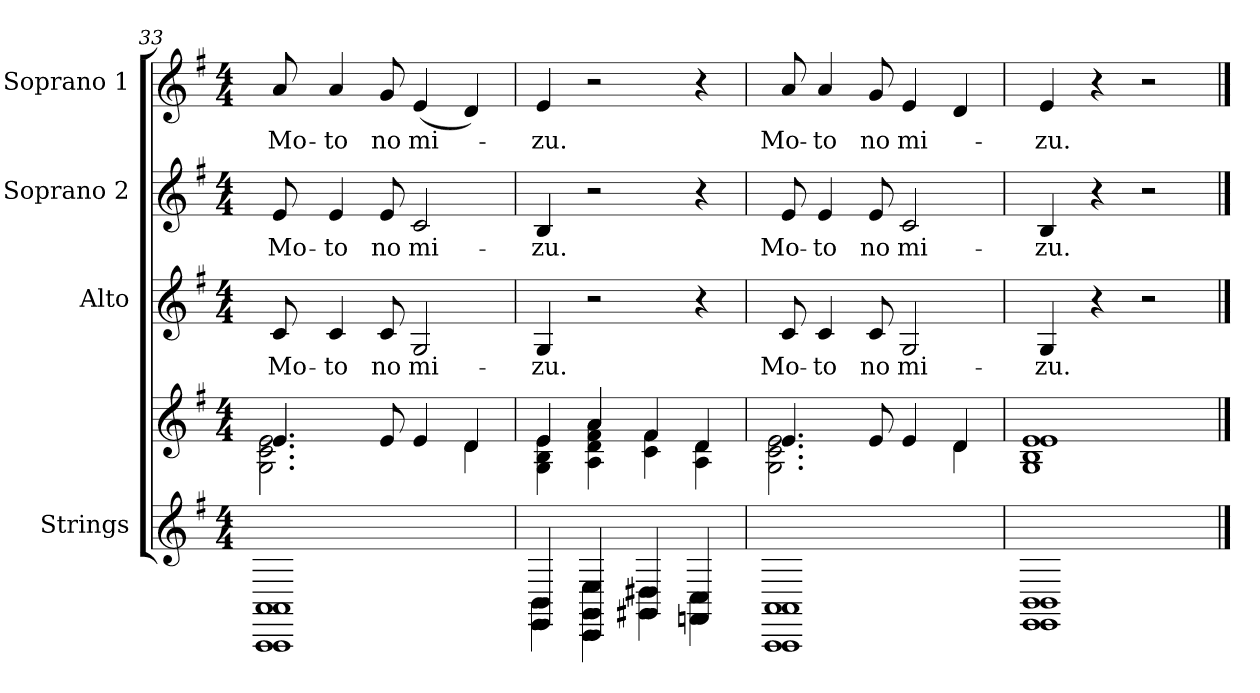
**kern	**kern	**kern	**text	**kern	**text	**kern	**text
*part4	*part4	*part3	*part3	*part2	*part2	*part1	*part1
*staff5	*staff4	*staff3	*staff3	*staff2	*staff2	*staff1	*staff1
*I"Strings	*	*I"Alto	*	*I"Soprano 2	*	*I"Soprano 1	*
*I'Str	*	*	*	*I'S2	*	*I'S1	*
!!LO:LB:g=z
*clefG2	*clefG2	*clefG2	*	*clefG2	*	*clefG2	*
*k[f#]	*k[f#]	*k[f#]	*	*k[f#]	*	*k[f#]	*
*G:	*G:	*G:	*	*G:	*	*G:	*
*M4/4	*M4/4	*M4/4	*	*M4/4	*	*M4/4	*
=33	=33	=33	=33	=33	=33	=33	=33
*^	*^	*	*	*	*	*	*
!	!	!	!	!	!LO:LY:b	!	!LO:LY:b	!	!LO:LY:b
1AAA/ 1AA/	1AAA\ 1AA\	4.e/	2.G\ 2.c\ 2.e\	8c	Mo-	8e	Mo-	8a	Mo-
!	!	!	!	!	!LO:LY:b	!	!LO:LY:b	!	!LO:LY:b
.	.	.	.	4c	-to	4e	-to	4a	-to
!	!	!	!	!	!LO:LY:b	!	!LO:LY:b	!	!LO:LY:b
.	.	8e/	.	8c	no	8e	no	8g	no
!	!	!	!	!	!LO:LY:b	!	!LO:LY:b	!	!LO:LY:b
.	.	4e/	.	2G	mi-	2c	mi-	(<4e	mi-
.	.	4d/	4d\	.	.	.	.	4d)	.
=34	=34	=34	=34	=34	=34	=34	=34	=34	=34
!	!	!	!	!	!LO:LY:b	!	!LO:LY:b	!	!LO:LY:b
4EE/ 4BB/	4EE\ 4BB\	4e/	4G\ 4B\ 4e\	4G	-zu.	4B	-zu.	4e	-zu.
4CC/ 4GG/ 4E/	4CC\ 4GG\ 4E\	4a/	4A\ 4d\ 4f#\ 4a\	2r	.	2r	.	2r	.
4GG#X/ 4D#X/	4GG#X\ 4D#X\	4f#/	4c\ 4f#\	.	.	.	.	.	.
4FFn/ 4C/	4FFn\ 4C\	4d/	4A\ 4d\	4r	.	4r	.	4r	.
=35	=35	=35	=35	=35	=35	=35	=35	=35	=35
!	!	!	!	!	!LO:LY:b	!	!LO:LY:b	!	!LO:LY:b
1AAA/ 1AA/	1AAA\ 1AA\	4.e/	2.G\ 2.c\ 2.e\	8c	Mo-	8e	Mo-	8a	Mo-
!	!	!	!	!	!LO:LY:b	!	!LO:LY:b	!	!LO:LY:b
.	.	.	.	4c	-to	4e	-to	4a	-to
!	!	!	!	!	!LO:LY:b	!	!LO:LY:b	!	!LO:LY:b
.	.	8e/	.	8c	no	8e	no	8g	no
!	!	!	!	!	!LO:LY:b	!	!LO:LY:b	!	!LO:LY:b
.	.	4e/	.	2G	mi-	2c	mi-	4e	mi-
.	.	4d/	4d\	.	.	.	.	4d	.
=36	=36	=36	=36	=36	=36	=36	=36	=36	=36
!	!	!	!	!	!LO:LY:b	!	!LO:LY:b	!	!LO:LY:b
1EE/ 1BB/	1EE\ 1BB\	1e/	1G\ 1B\ 1e\	4G	-zu.	4B	-zu.	4e	-zu.
.	.	.	.	4r	.	4r	.	4r	.
.	.	.	.	2r	.	2r	.	2r	.
*v	*v	*	*	*	*	*	*	*	*
*	*v	*v	*	*	*	*	*	*
==	==	==	==	==	==	==	==
*-	*-	*-	*-	*-	*-	*-	*-
